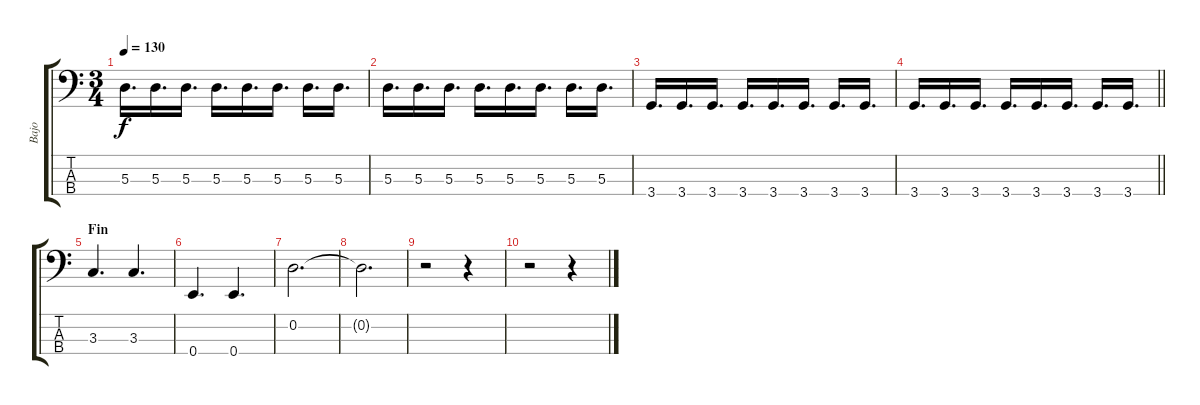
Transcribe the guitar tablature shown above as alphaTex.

\track ("Bajo" "Bajo") {instrument electricbasspick}
\staff {score tabs}
\tuning (G2 D2 A1 E1) {hide}
\ts (3 4)
\tempo 130
\clef f4
\ks c
5.3.16{d dy f} 5.3.16{d} 5.3.16{d} 5.3.16{d} 5.3.16{d} 5.3.16{d} 5.3.16{d} 5.3.16{d} |
5.3.16{d} 5.3.16{d} 5.3.16{d} 5.3.16{d} 5.3.16{d} 5.3.16{d} 5.3.16{d} 5.3.16{d} |
3.4.16{d} 3.4.16{d} 3.4.16{d} 3.4.16{d} 3.4.16{d} 3.4.16{d} 3.4.16{d} 3.4.16{d} |
\barLineRight lightlight
3.4.16{d} 3.4.16{d} 3.4.16{d} 3.4.16{d} 3.4.16{d} 3.4.16{d} 3.4.16{d} 3.4.16{d} |
\section ("" "Fin")
3.3.4{d} 3.3.4{d} |
0.4.4{d} 0.4.4{d} |
0.2.2{d} |
0.2{t}.2{d} |
r.2 r.4 |
r.2 r.4
